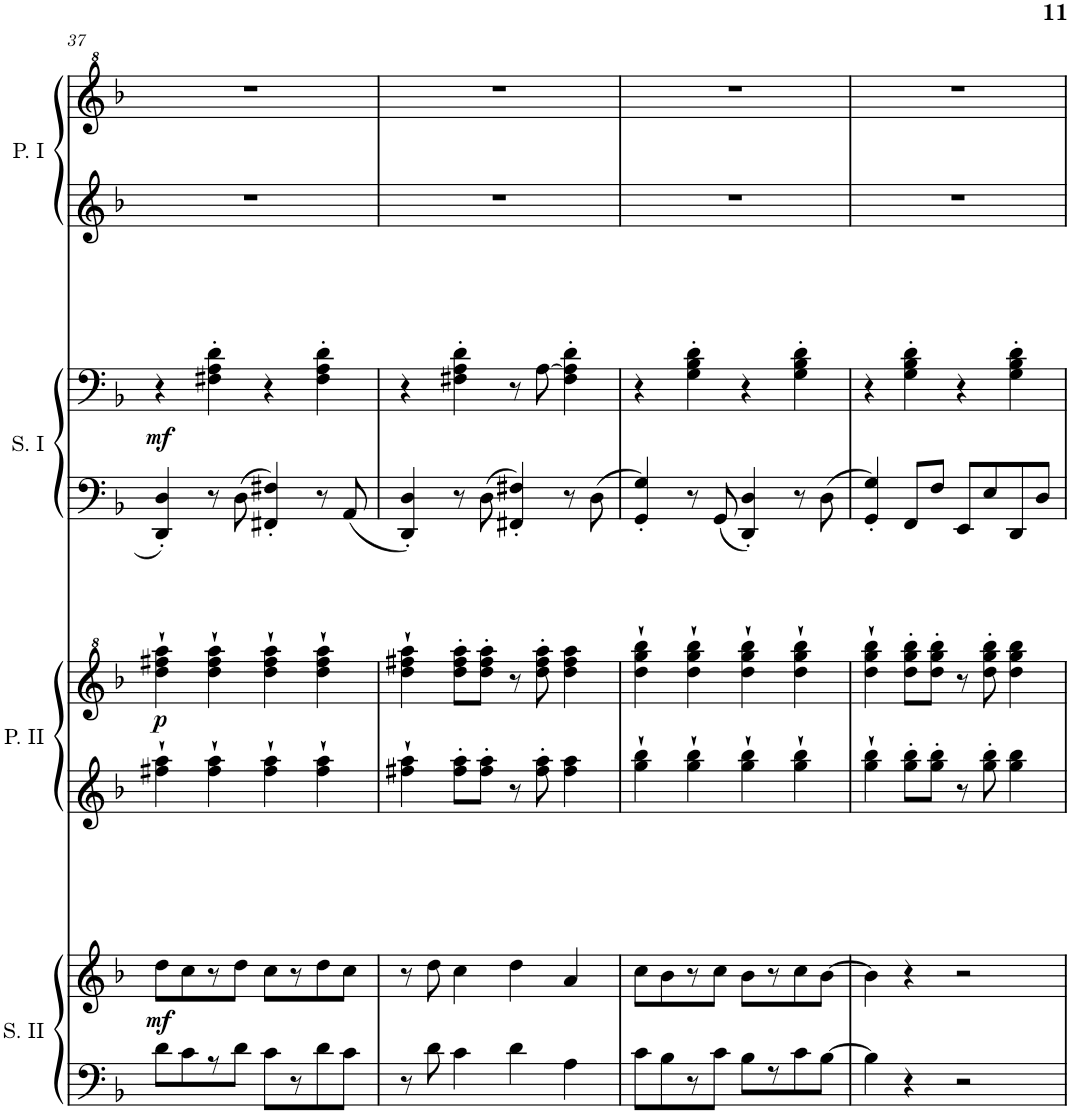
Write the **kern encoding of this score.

**kern	**kern	**dynam	**kern	**kern	**dynam	**kern	**kern	**dynam	**kern	**kern
*part4	*part4	*part4	*part3	*part3	*part3	*part2	*part2	*part2	*part1	*part1
*staff8	*staff7	*staff7/8	*staff6	*staff5	*staff5/6	*staff4	*staff3	*staff3/4	*staff2	*staff1
*I"Secondo II	*	*	*I"Primo II	*	*	*I"Secondo I	*	*	*I"Primo I	*
*I'S. II	*	*	*I'P. II	*	*	*I'S. I	*	*	*I'P. I	*
!!LO:PB:g=z
*clefF4	*clefG2	*	*clefG2	*clefG^2	*	*clefF4	*clefF4	*	*clefG2	*clefG^2
*k[b-]	*k[b-]	*	*k[b-]	*k[b-]	*	*k[b-]	*k[b-]	*	*k[b-]	*k[b-]
*M2/2	*M2/2	*	*M2/2	*M2/2	*	*M2/2	*M2/2	*	*M2/2	*M2/2
*met(c|)	*met(c|)	*	*met(c|)	*met(c|)	*	*met(c|)	*met(c|)	*	*met(c|)	*met(c|)
=37	=37	=37	=37	=37	=37	=37	=37	=37	=37	=37
!	!	!LO:DY:b	!	!	!LO:DY:b	!	!	!LO:DY:b	!	!
8d\L	8dd\L	mf	4ff#X\` 4aa\`	4ddd\` 4fff#X\` 4aaa\`	p	4DD/' 4D/'	4r	mf	1r	1r
8c\	8cc\	.	.	.	.	.	.	.	.	.
8r	8r	.	4ff#\` 4aa\`	4ddd\` 4fff#\` 4aaa\`	.	8r	4F#X\' 4A\' 4d\'	.	.	.
8d\J	8dd\J	.	.	.	.	8D\	.	.	.	.
8c\L	8cc\L	.	4ff#\` 4aa\`	4ddd\` 4fff#\` 4aaa\`	.	4FF#X/' 4F#X/'	4r	.	.	.
8r	8r	.	.	.	.	.	.	.	.	.
8d\	8dd\	.	4ff#\` 4aa\`	4ddd\` 4fff#\` 4aaa\`	.	8r	4F#\' 4A\' 4d\'	.	.	.
8c\J	8cc\J	.	.	.	.	8AA/	.	.	.	.
=38	=38	=38	=38	=38	=38	=38	=38	=38	=38	=38
8r	8r	.	4ff#X\` 4aa\`	4ddd\` 4fff#X\` 4aaa\`	.	4DD/' 4D/'	4r	.	1r	1r
8d\	8dd\	.	.	.	.	.	.	.	.	.
4c\	4cc\	.	8ff#\'> 8aa\'>L	8ddd\'> 8fff#\'> 8aaa\'>L	.	8r	4F#X\' 4A\' 4d\'	.	.	.
.	.	.	8ff#\'> 8aa\'>J	8ddd\'> 8fff#\'> 8aaa\'>J	.	8D\	.	.	.	.
4d\	4dd\	.	8r	8r	.	4FF#X/' 4F#X/'	8r	.	.	.
.	.	.	8ff#\'> 8aa\'>	8ddd\'> 8fff#\'> 8aaa\'>	.	.	[8A\	.	.	.
4A\	4a/	.	4ff#\ 4aa\	4ddd\ 4fff#\ 4aaa\	.	8r	4F#\' 4A\]' 4d\'	.	.	.
.	.	.	.	.	.	8D\	.	.	.	.
=39	=39	=39	=39	=39	=39	=39	=39	=39	=39	=39
8c\L	8cc\L	.	4gg\` 4bb-\`	4ddd\` 4ggg\` 4bbb-\`	.	4GG/' 4G/'	4r	.	1r	1r
8B-\	8b-\	.	.	.	.	.	.	.	.	.
8r	8r	.	4gg\` 4bb-\`	4ddd\` 4ggg\` 4bbb-\`	.	8r	4G\' 4B-\' 4d\'	.	.	.
8c\J	8cc\J	.	.	.	.	8GG/	.	.	.	.
8B-\L	8b-\L	.	4gg\` 4bb-\`	4ddd\` 4ggg\` 4bbb-\`	.	4DD/' 4D/'	4r	.	.	.
8r	8r	.	.	.	.	.	.	.	.	.
8c\	8cc\	.	4gg\` 4bb-\`	4ddd\` 4ggg\` 4bbb-\`	.	8r	4G\' 4B-\' 4d\'	.	.	.
[8B-\J	[8b-\J	.	.	.	.	8D\	.	.	.	.
=40	=40	=40	=40	=40	=40	=40	=40	=40	=40	=40
4B-\]	4b-\]	.	4gg\` 4bb-\`	4ddd\` 4ggg\` 4bbb-\`	.	4GG/' 4G/'	4r	.	1r	1r
4r	4r	.	8gg\'> 8bb-\'>L	8ddd\'> 8ggg\'> 8bbb-\'>L	.	8FF/L	4G\' 4B-\' 4d\'	.	.	.
.	.	.	8gg\'> 8bb-\'>J	8ddd\'> 8ggg\'> 8bbb-\'>J	.	8F/J	.	.	.	.
2r	2r	.	8r	8r	.	8EE/L	4r	.	.	.
.	.	.	8gg\'> 8bb-\'>	8ddd\'> 8ggg\'> 8bbb-\'>	.	8E/	.	.	.	.
.	.	.	4gg\ 4bb-\	4ddd\ 4ggg\ 4bbb-\	.	8DD/	4G\' 4B-\' 4d\'	.	.	.
.	.	.	.	.	.	8D/J	.	.	.	.
=	=	=	=	=	=	=	=	=	=	=
*-	*-	*-	*-	*-	*-	*-	*-	*-	*-	*-
